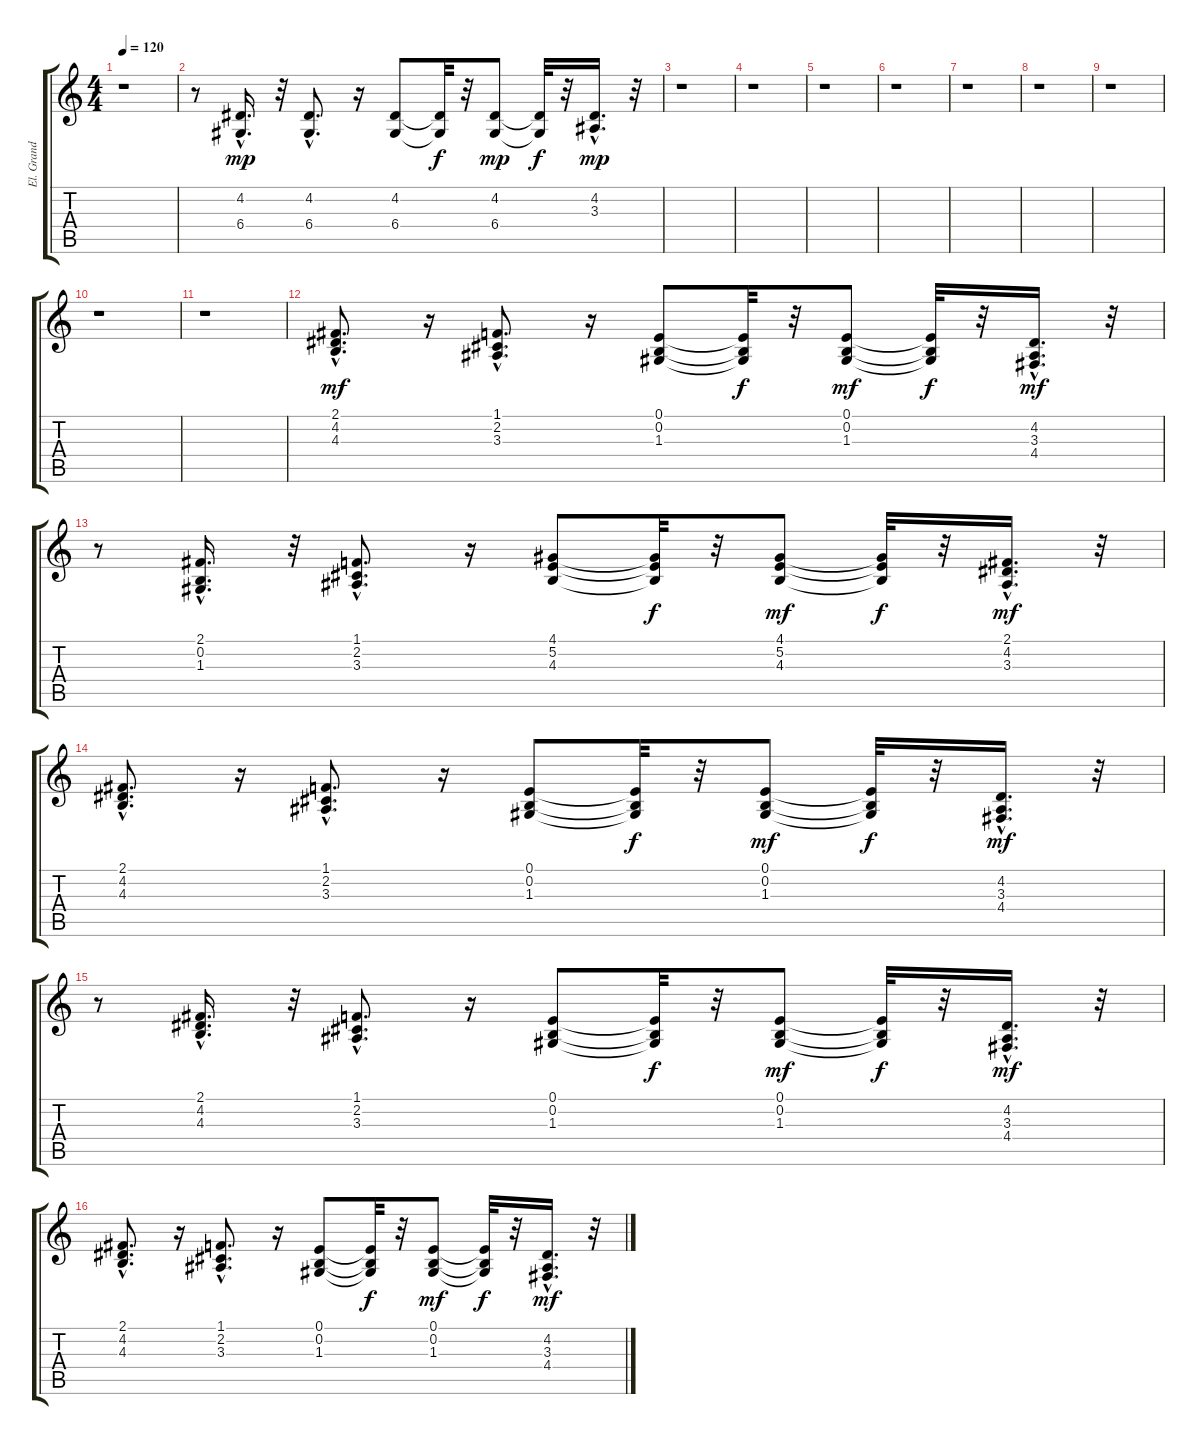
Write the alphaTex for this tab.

\track ("El. Grand Piano" "El. Grand ") {instrument electricgrandpiano}
\staff {score tabs}
\tuning (E4 B3 G3 D3 A2 E2) {hide}
\ts (4 4)
\tempo 120
\clef g2
\ks c
r.1{dy mp} |
r.8 (4.2{hac} 6.4{hac}).16{d} r.32 (4.2{hac} 6.4{hac}).8{d} r.16 (4.2 6.4).8 (4.2{t} 6.4{t}).32{dy f} r.32 (4.2 6.4).8{dy mp} (4.2{t} 6.4{t}).32{dy f} r.32 (4.2{hac} 3.3{hac}).16{d dy mp} r.32 |
r.1 |
r.1 |
r.1 |
r.1 |
r.1 |
r.1 |
r.1 |
r.1 |
r.1 |
(2.1{hac} 4.2{hac} 4.3{hac}).8{d dy mf} r.16 (1.1{hac} 2.2{hac} 3.3{hac}).8{d} r.16 (0.1 0.2 1.3).8 (0.1{t} 0.2{t} 1.3{t}).32{dy f} r.32 (0.1 0.2 1.3).8{dy mf} (0.1{t} 0.2{t} 1.3{t}).32{dy f} r.32 (4.2{hac} 3.3{hac} 4.4{hac}).16{d dy mf} r.32 |
r.8 (2.1{hac} 0.2{hac} 1.3{hac}).16{d} r.32 (1.1{hac} 2.2{hac} 3.3{hac}).8{d} r.16 (4.1 5.2 4.3).8 (4.1{t} 5.2{t} 4.3{t}).32{dy f} r.32 (4.1 5.2 4.3).8{dy mf} (4.1{t} 5.2{t} 4.3{t}).32{dy f} r.32 (2.1{hac} 4.2{hac} 3.3{hac}).16{d dy mf} r.32 |
(2.1{hac} 4.2{hac} 4.3{hac}).8{d} r.16 (1.1{hac} 2.2{hac} 3.3{hac}).8{d} r.16 (0.1 0.2 1.3).8 (0.1{t} 0.2{t} 1.3{t}).32{dy f} r.32 (0.1 0.2 1.3).8{dy mf} (0.1{t} 0.2{t} 1.3{t}).32{dy f} r.32 (4.2{hac} 3.3{hac} 4.4{hac}).16{d dy mf} r.32 |
r.8 (2.1{hac} 4.2{hac} 4.3{hac}).16{d} r.32 (1.1{hac} 2.2{hac} 3.3{hac}).8{d} r.16 (0.1 0.2 1.3).8 (0.1{t} 0.2{t} 1.3{t}).32{dy f} r.32 (0.1 0.2 1.3).8{dy mf} (0.1{t} 0.2{t} 1.3{t}).32{dy f} r.32 (4.2{hac} 3.3{hac} 4.4{hac}).16{d dy mf} r.32 |
(2.1{hac} 4.2{hac} 4.3{hac}).8{d} r.16 (1.1{hac} 2.2{hac} 3.3{hac}).8{d} r.16 (0.1 0.2 1.3).8 (0.1{t} 0.2{t} 1.3{t}).32{dy f} r.32 (0.1 0.2 1.3).8{dy mf} (0.1{t} 0.2{t} 1.3{t}).32{dy f} r.32 (4.2{hac} 3.3{hac} 4.4{hac}).16{d dy mf} r.32
